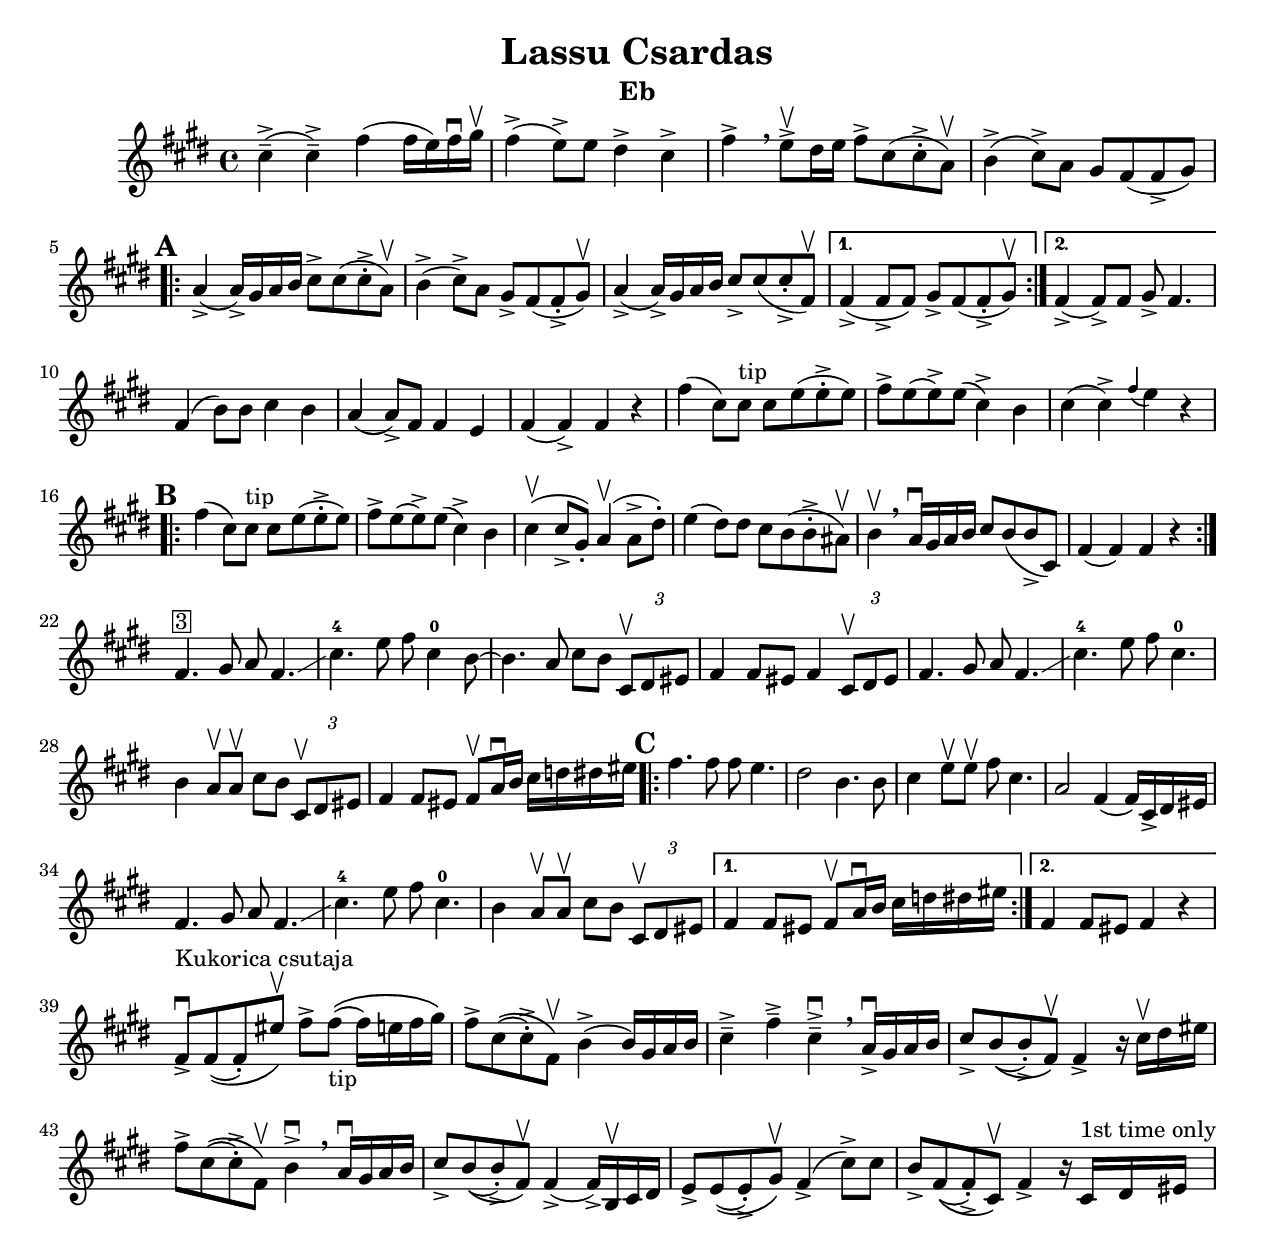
\version "2.18.0"
\include "english.ly"
\pointAndClickOff

\paper{
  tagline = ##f
  print-all-headers = ##t
  #(set-paper-size "letter")
}
date = #(strftime "%d-%m-%Y" (localtime (current-time)))

%\markup{ \italic{ " Updated " \date  }  }

%\markup{ Got something to say? }

%#################################### Melody ########################
melody = \relative c' {
  \clef treble
  \key  g\major
  \time 4/4
  \set Score.markFormatter = #format-mark-box-alphabet

  e4-- ->(e-- ->)a(a16 g)a\downbow b\upbow|
  a4->(g8->)g fs4-> e->|
  a4-> \breathe g8->\upbow fs16 g a8-> e(e-. -> c\upbow)|
  d4->(e8->)c b8 a( a-> b)|

  \repeat volta 2{
  \mark \default
    c4-> (c16->)b c d e8-> e(e-. -> c\upbow)|
    d4->(e8->)c b-> a(a-. -> b\upbow)|
    c4->(c16->)b c d e8-> e(e-. -> a,\upbow)|
  }
  \alternative {
    { a4->(a8-> a)b-> a(a-. -> b\upbow)|}
    {a4->(a8->)a b8-> a4. |}
  }
  \break
  %*********************************************
  a4 (d8) d e4 d|
  c4(c8->)a a4 g|
  a4(a->)a r|
  a'4(e8)e^"tip"  e g( g-. -> g)|  %phrasing slur

  a8-> g(g->)g(e4->)d|
  e4(e->) \grace a (g) r  %can't read note original

  \repeat volta 2{
  \mark \default
    a4(e8)e^"tip"  e g( g-. -> g)|  %phrasing slur
    a8-> g(g->)g(e4->)d|
    e\upbow (e8-> b-.)c4\upbow(c8-> fs-.)|
    g4(fs8 )fs e d(d-. -> cs\upbow)|

    d4\upbow \breathe c16\downbow b c d e8 d(d-> e,)
    a4(a) a r
  }
  \break
  %********************************************
  % \alternative { { }{ } }
  a4.^\markup{\box 3} b8 c a4.\glissando|
  e'4.-4   g8 a e4-0 d8~|
  d4. c8 e d \tuplet 3/2{e,\upbow fs gs}|
  a4 a8 gs a4 \tuplet 3/2{e8\upbow fs gs}|

  a4. b8 c a4.\glissando|
  e'4.-4   g8 a e4.-0|
  d4 c8\upbow c\upbow e d \tuplet 3/2{e,8\upbow fs gs}|
  a4 a8 gs a\upbow c16\downbow d e f fs gs|

  \repeat volta 2{
  \mark \default
    a4. a8 a g4.|
    fs2 d4. d8~|  %tie to next note
    e4 g8\upbow g\upbow a e4.|
    c2 a4(a16)e-> fs gs|

    a4. b8 c a4.\glissando|
    e'4.-4   g8 a e4.-0|
    d4 c8\upbow c\upbow e d \tuplet 3/2{e,8\upbow fs gs}|

  }
  \alternative {
    {a4 a8 gs a\upbow c16\downbow d e f fs gs}
    {a,4 a8 gs a4 r|}
  }
  \break

  %*************************************************
  a8-> \downbow ^"Kukorica csutaja"a\((a-.)gs' \upbow \) a-> a _"tip"\( (a16) g a b\)|
  a8-> e \((e-. -> ) a,\upbow\) d4-> (d16)[b c d]|
  e4 -- -> a -- -> e -- -> \downbow \breathe
  c16 -> \downbow b c d|  %4
  e8-> d\((d-. ->) a\upbow \) a4 -> r16 e'\upbow fs gs| %4

  a8-> e \((e-. -> ) a,\upbow\) d4-> \downbow \breathe  c16\downbow[b c d]|
  e8-> d\((d-. ->) a\upbow \) a4 ->(a16->)d,\upbow e fs|
  g8-> g\( (g-. ->)b\upbow \)a4->(e'8->)e|
  d8-> a \( (a-. ->)e\upbow \)a4-> r16 e^"1st time only" fs gs % r   |

  %******************************************************


}
%################################# Lyrics #####################
%\addlyrics{  }
%################################# Chords #######################
harmonies = \chordmode {

}

\score {\transpose c a
  <<
    \new ChordNames {
      \set chordChanges = ##f
      \harmonies
    }
    \new Staff
    \melody
  >>
  \header{
    title= "Lassu Csardas"
    subtitle=""
    composer= ""
    instrument = "Eb"
    arranger= ""
  }
  \layout{indent = 1.0\cm}
  \midi{
    \tempo 4 = 120
  }
}
